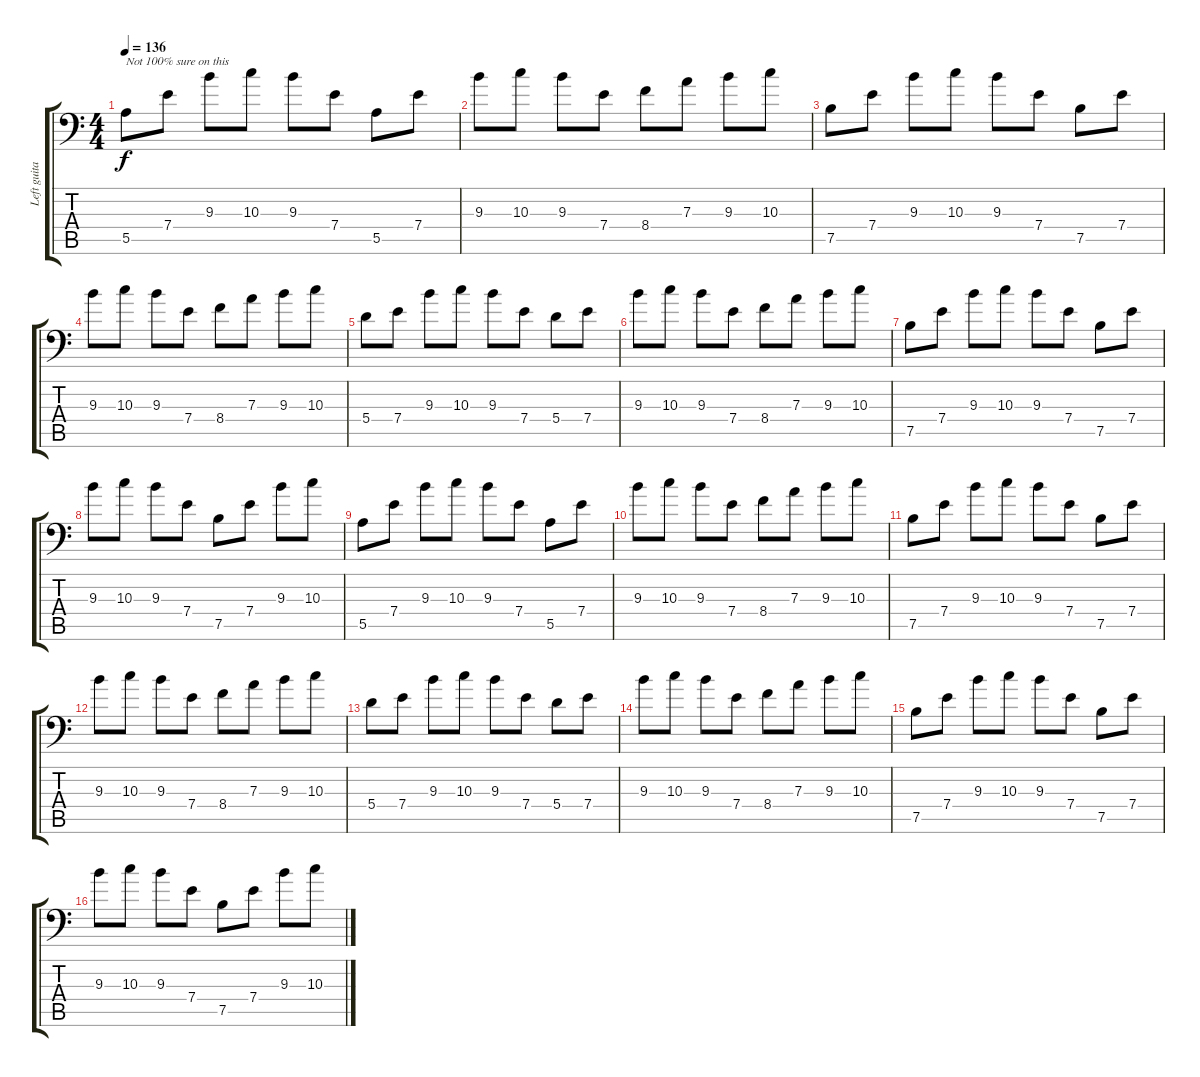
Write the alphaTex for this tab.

\track ("Left guitar" "Left guita") {instrument distortionguitar}
\staff {score tabs}
\tuning (B3 Gb3 D3 A2 E2 A1) {hide}
\ts (4 4)
\tempo 136
\clef f4
\ks c
5.5.8{txt "Not 100% sure on this" dy f} 7.4.8 9.3.8 10.3.8 9.3.8 7.4.8 5.5.8 7.4.8 |
9.3.8 10.3.8 9.3.8 7.4.8 8.4.8 7.3.8 9.3.8 10.3.8 |
7.5.8 7.4.8 9.3.8 10.3.8 9.3.8 7.4.8 7.5.8 7.4.8 |
9.3.8 10.3.8 9.3.8 7.4.8 8.4.8 7.3.8 9.3.8 10.3.8 |
5.4.8 7.4.8 9.3.8 10.3.8 9.3.8 7.4.8 5.4.8 7.4.8 |
9.3.8 10.3.8 9.3.8 7.4.8 8.4.8 7.3.8 9.3.8 10.3.8 |
7.5.8 7.4.8 9.3.8 10.3.8 9.3.8 7.4.8 7.5.8 7.4.8 |
9.3.8 10.3.8 9.3.8 7.4.8 7.5.8 7.4.8 9.3.8 10.3.8 |
5.5.8 7.4.8 9.3.8 10.3.8 9.3.8 7.4.8 5.5.8 7.4.8 |
9.3.8 10.3.8 9.3.8 7.4.8 8.4.8 7.3.8 9.3.8 10.3.8 |
7.5.8 7.4.8 9.3.8 10.3.8 9.3.8 7.4.8 7.5.8 7.4.8 |
9.3.8 10.3.8 9.3.8 7.4.8 8.4.8 7.3.8 9.3.8 10.3.8 |
5.4.8 7.4.8 9.3.8 10.3.8 9.3.8 7.4.8 5.4.8 7.4.8 |
9.3.8 10.3.8 9.3.8 7.4.8 8.4.8 7.3.8 9.3.8 10.3.8 |
7.5.8 7.4.8 9.3.8 10.3.8 9.3.8 7.4.8 7.5.8 7.4.8 |
9.3.8 10.3.8 9.3.8 7.4.8 7.5.8 7.4.8 9.3.8 10.3.8
